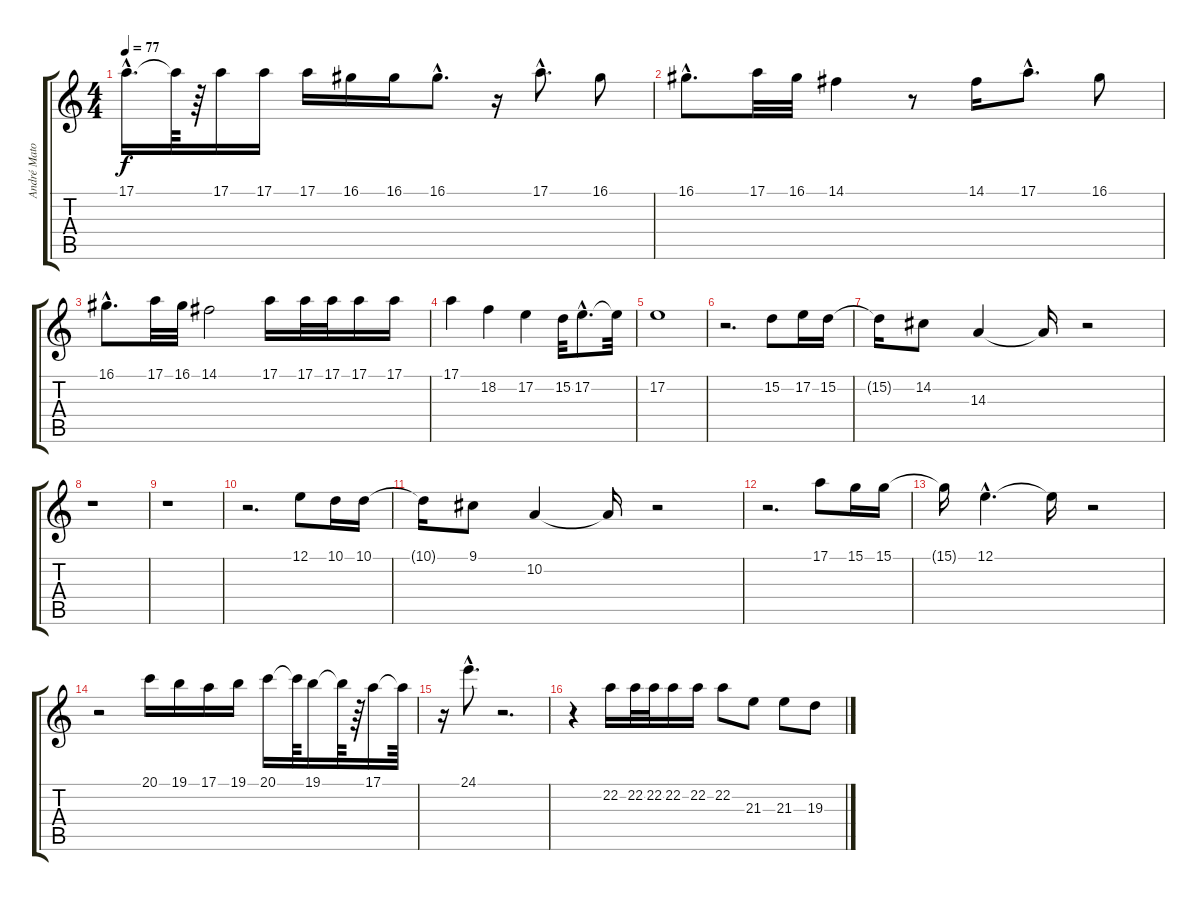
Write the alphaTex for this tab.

\track ("André Matos " "André Mato") {instrument lead6voice}
\staff {score tabs}
\tuning (E4 B3 G3 D3 A2 E2) {hide}
\ts (4 4)
\tempo 77
\clef g2
\ks c
17.1{hac}.16{d dy f} 17.1{t}.64 r.64 17.1.16 17.1.16 17.1.16 16.1.16 16.1.16 16.1{hac}.8{d} r.16 17.1{hac}.8{d} 16.1.8 |
16.1{hac}.8{d} 17.1.32 16.1.32 14.1.4 r.8 14.1.16 17.1{hac}.8{d} 16.1.8 |
16.1{hac}.8{d} 17.1.32 16.1.32 14.1.2 17.1.16 17.1.32 17.1.32 17.1.16 17.1.16 |
17.1.4 18.2.4 17.2.4 15.2.32 17.2{hac}.8{d} 17.2{t}.32 |
17.2.1 |
r.2{d} 15.2.8 17.2.16 15.2.16 |
15.2{t}.16 14.2.8 14.3.4 14.3{t}.16 r.2 |
r.1 |
r.1 |
r.2{d} 12.1.8{volume 16 balance 8} 10.1.16 10.1.16 |
10.1{t}.16 9.1.8 10.2.4 10.2{t}.16 r.2 |
r.2{d} 17.1.8 15.1.16 15.1.16 |
15.1{t}.16 12.1{hac}.4{d} 12.1{t}.16 r.2 |
r.2 20.1.16 19.1.16 17.1.16 19.1.16 20.1.16 20.1{t}.64 19.1.16 19.1{t}.64 r.64 17.1.16 17.1{t}.64 |
r.16 24.1{hac}.8{d} r.2{d} |
r.4 22.2.16 22.2.32 22.2.32 22.2.16 22.2.16 22.2.8 21.3.8 21.3.8 19.3.8
